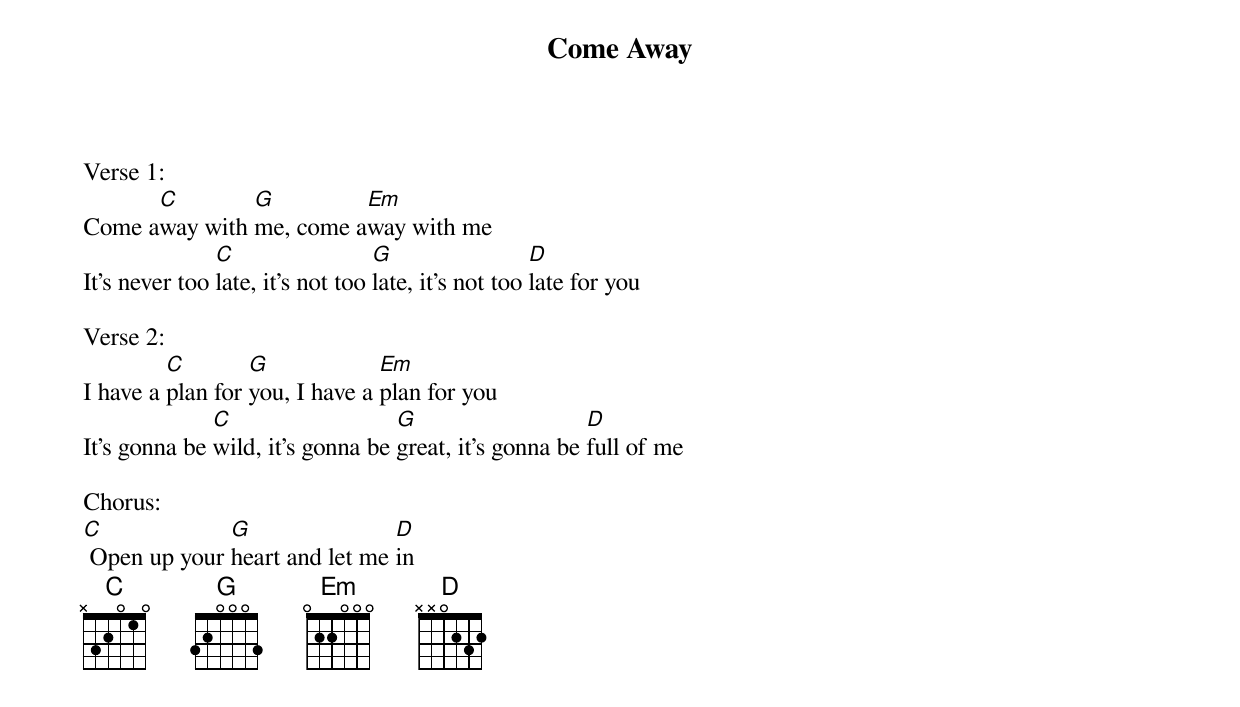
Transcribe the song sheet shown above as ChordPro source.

{title:Come Away}
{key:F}

Verse 1:
Come a[C]way with [G]me, come a[Em]way with me
It’s never too [C]late, it’s not too [G]late, it’s not too [D]late for you

Verse 2:
I have a [C]plan for [G]you, I have a [Em]plan for you
It’s gonna be [C]wild, it’s gonna be [G]great, it’s gonna be [D]full of me

Chorus:
[C] Open up your [G]heart and let me [D]in
